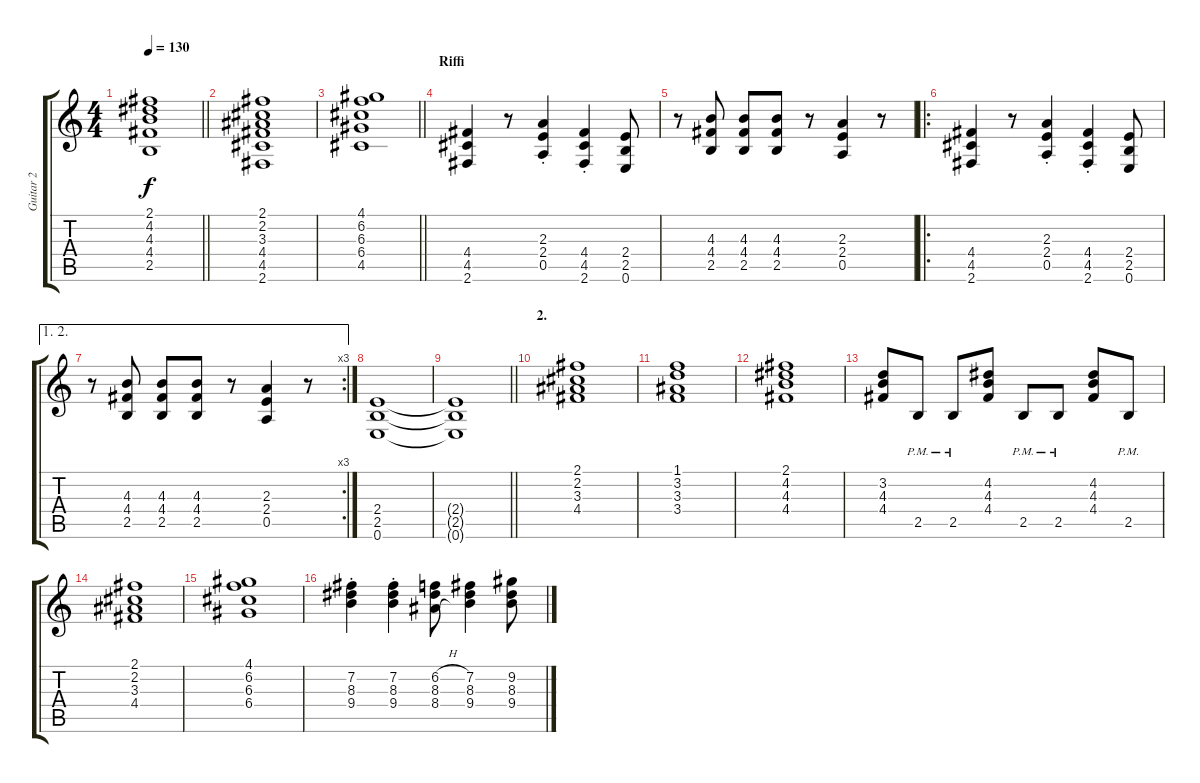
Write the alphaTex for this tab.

\track ("Guitar 2" "Guitar 2") {instrument overdrivenguitar}
\staff {score tabs}
\tuning (E4 B3 G3 D3 A2 E2) {hide}
\ts (4 4)
\tempo 130
\clef g2
\barLineRight lightlight
\ks c
(2.1{t} 4.2{t} 4.3{t} 4.4{t} 2.5{t}).1{dy f} |
(2.1 2.2 3.3 4.4 4.5 2.6).1 |
\barLineRight lightlight
(4.1 6.2 6.3 6.4 4.5).1 |
\section ("" "Riffi")
(4.4 4.5 2.6).4 r.8 (2.3{st} 2.4{st} 0.5{st}).4 (4.4{st} 4.5{st} 2.6{st}).4 (2.4 2.5 0.6).8 |
r.8 (4.3 4.4 2.5).8 (4.3 4.4 2.5).8 (4.3 4.4 2.5).8 r.8 (2.3 2.4 0.5).4 r.8 |
\ro
(4.4 4.5 2.6).4 r.8 (2.3{st} 2.4{st} 0.5{st}).4 (4.4{st} 4.5{st} 2.6{st}).4 (2.4 2.5 0.6).8 |
\ae (1 2)
\rc 3
r.8 (4.3 4.4 2.5).8 (4.3 4.4 2.5).8 (4.3 4.4 2.5).8 r.8 (2.3 2.4 0.5).4 r.8 |
(2.4 2.5 0.6).1 |
\barLineRight lightlight
(2.4{t} 2.5{t} 0.6{t}).1 |
\section ("" "2.")
(2.1 2.2 3.3 4.4).1 |
(1.1 3.2 3.3 3.4).1 |
(2.1 4.2 4.3 4.4).1 |
(3.2 4.3 4.4).8 2.5{pm}.8 2.5{pm}.8 (4.2 4.3 4.4).8 2.5{pm}.8 2.5{pm}.8 (4.2 4.3 4.4).8 2.5{pm}.8 |
(2.1 2.2 3.3 4.4).1 |
(4.1 6.2 6.3 6.4).1 |
(7.2{st} 8.3{st} 9.4{st}).4 (7.2{st} 8.3{st} 9.4{st}).4 (6.2{h} 8.3 8.4{h}).8 (7.2 8.3 9.4).4 (9.2 8.3 9.4).8
